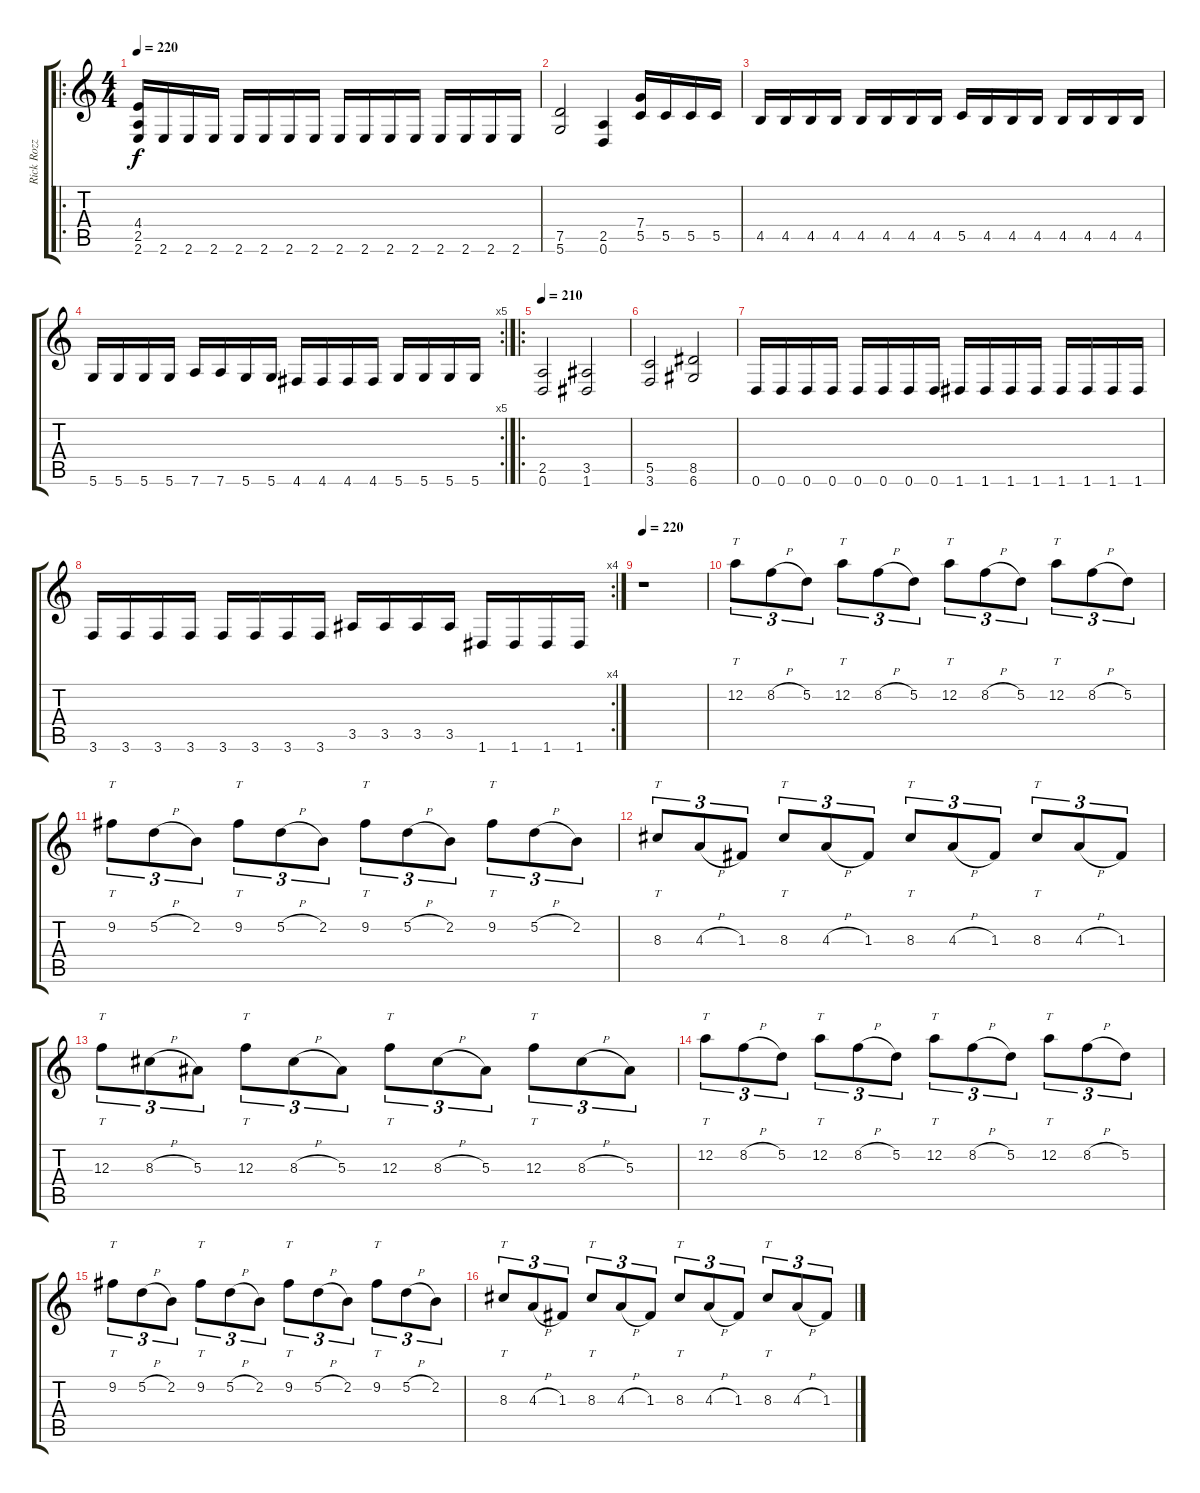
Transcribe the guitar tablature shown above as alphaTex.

\track ("Rick Rozz" "Rick Rozz") {instrument distortionguitar}
\staff {score tabs}
\tuning (D4 A3 F3 C3 G2 D2) {hide}
\ro
\ts (4 4)
\tempo 220
\clef g2
\ks c
(4.4 2.5 2.6).16{dy f} 2.6.16 2.6.16 2.6.16 2.6.16 2.6.16 2.6.16 2.6.16 2.6.16 2.6.16 2.6.16 2.6.16 2.6.16 2.6.16 2.6.16 2.6.16 |
(7.5 5.6).2 (2.5 0.6).4 (7.4 5.5).16 5.5.16 5.5.16 5.5.16 |
4.5.16 4.5.16 4.5.16 4.5.16 4.5.16 4.5.16 4.5.16 4.5.16 5.5.16 4.5.16 4.5.16 4.5.16 4.5.16 4.5.16 4.5.16 4.5.16 |
\rc 5
5.6.16 5.6.16 5.6.16 5.6.16 7.6.16 7.6.16 5.6.16 5.6.16 4.6.16 4.6.16 4.6.16 4.6.16 5.6.16 5.6.16 5.6.16 5.6.16 |
\ro
\tempo 210
(2.5 0.6).2 (3.5 1.6).2 |
(5.5 3.6).2 (8.5 6.6).2 |
0.6.16 0.6.16 0.6.16 0.6.16 0.6.16 0.6.16 0.6.16 0.6.16 1.6.16 1.6.16 1.6.16 1.6.16 1.6.16 1.6.16 1.6.16 1.6.16 |
\rc 4
3.6.16 3.6.16 3.6.16 3.6.16 3.6.16 3.6.16 3.6.16 3.6.16 3.5.16 3.5.16 3.5.16 3.5.16 1.6.16 1.6.16 1.6.16 1.6.16 |
\tempo 220
r.1 |
12.2.8{tt tu (3 2)} 8.2{h}.8{tu (3 2)} 5.2.8{tu (3 2)} 12.2.8{tt tu (3 2)} 8.2{h}.8{tu (3 2)} 5.2.8{tu (3 2)} 12.2.8{tt tu (3 2)} 8.2{h}.8{tu (3 2)} 5.2.8{tu (3 2)} 12.2.8{tt tu (3 2)} 8.2{h}.8{tu (3 2)} 5.2.8{tu (3 2)} |
9.2.8{tt tu (3 2)} 5.2{h}.8{tu (3 2)} 2.2.8{tu (3 2)} 9.2.8{tt tu (3 2)} 5.2{h}.8{tu (3 2)} 2.2.8{tu (3 2)} 9.2.8{tt tu (3 2)} 5.2{h}.8{tu (3 2)} 2.2.8{tu (3 2)} 9.2.8{tt tu (3 2)} 5.2{h}.8{tu (3 2)} 2.2.8{tu (3 2)} |
8.3.8{tt tu (3 2)} 4.3{h}.8{tu (3 2)} 1.3.8{tu (3 2)} 8.3.8{tt tu (3 2)} 4.3{h}.8{tu (3 2)} 1.3.8{tu (3 2)} 8.3.8{tt tu (3 2)} 4.3{h}.8{tu (3 2)} 1.3.8{tu (3 2)} 8.3.8{tt tu (3 2)} 4.3{h}.8{tu (3 2)} 1.3.8{tu (3 2)} |
12.3.8{tt tu (3 2)} 8.3{h}.8{tu (3 2)} 5.3.8{tu (3 2)} 12.3.8{tt tu (3 2)} 8.3{h}.8{tu (3 2)} 5.3.8{tu (3 2)} 12.3.8{tt tu (3 2)} 8.3{h}.8{tu (3 2)} 5.3.8{tu (3 2)} 12.3.8{tt tu (3 2)} 8.3{h}.8{tu (3 2)} 5.3.8{tu (3 2)} |
12.2.8{tt tu (3 2)} 8.2{h}.8{tu (3 2)} 5.2.8{tu (3 2)} 12.2.8{tt tu (3 2)} 8.2{h}.8{tu (3 2)} 5.2.8{tu (3 2)} 12.2.8{tt tu (3 2)} 8.2{h}.8{tu (3 2)} 5.2.8{tu (3 2)} 12.2.8{tt tu (3 2)} 8.2{h}.8{tu (3 2)} 5.2.8{tu (3 2)} |
9.2.8{tt tu (3 2)} 5.2{h}.8{tu (3 2)} 2.2.8{tu (3 2)} 9.2.8{tt tu (3 2)} 5.2{h}.8{tu (3 2)} 2.2.8{tu (3 2)} 9.2.8{tt tu (3 2)} 5.2{h}.8{tu (3 2)} 2.2.8{tu (3 2)} 9.2.8{tt tu (3 2)} 5.2{h}.8{tu (3 2)} 2.2.8{tu (3 2)} |
8.3.8{tt tu (3 2)} 4.3{h}.8{tu (3 2)} 1.3.8{tu (3 2)} 8.3.8{tt tu (3 2)} 4.3{h}.8{tu (3 2)} 1.3.8{tu (3 2)} 8.3.8{tt tu (3 2)} 4.3{h}.8{tu (3 2)} 1.3.8{tu (3 2)} 8.3.8{tt tu (3 2)} 4.3{h}.8{tu (3 2)} 1.3.8{tu (3 2)}
